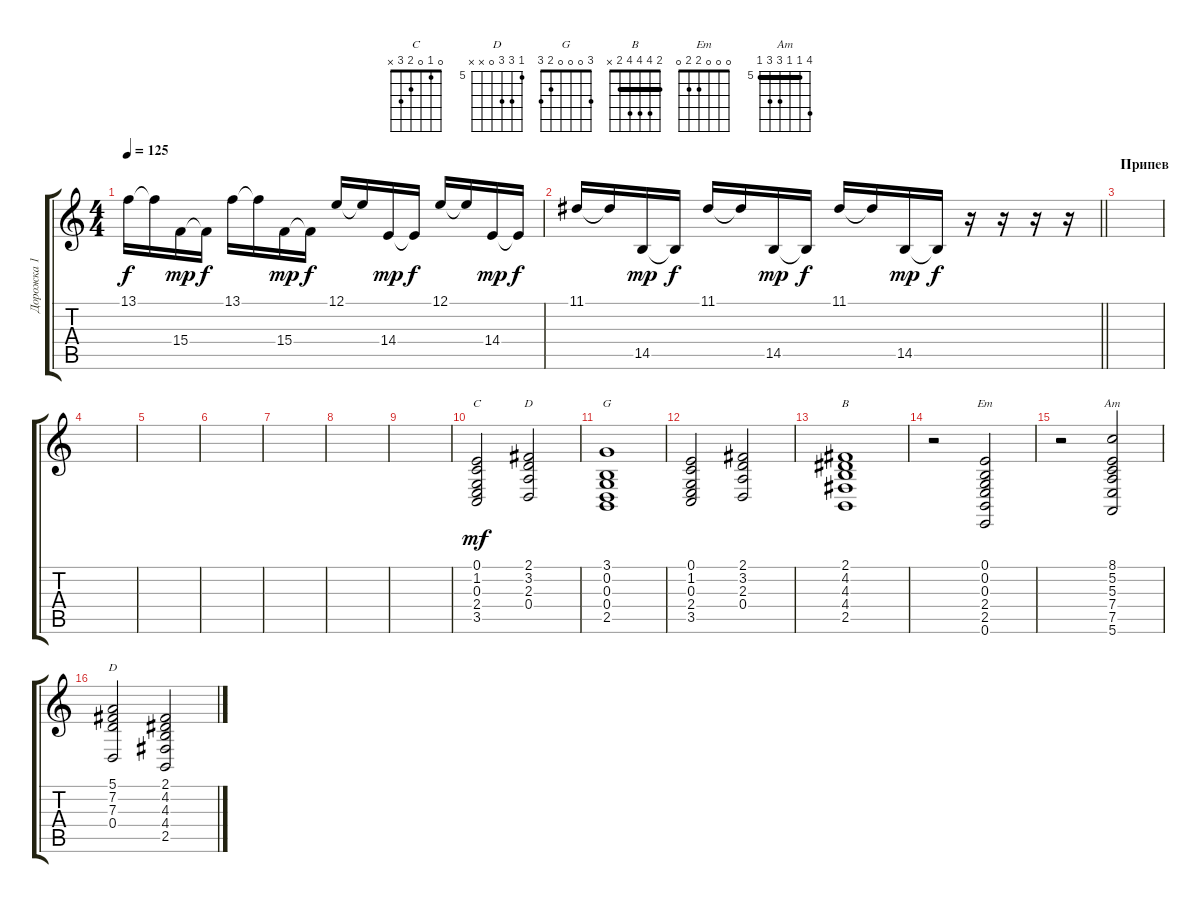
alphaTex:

\track ("Дорожка 1" "Дорожка 1") {instrument acousticgrandpiano}
\staff {score tabs}
\tuning (E4 B3 G3 D3 A2 E2) {hide}
\chord ("C" 0 1 0 2 3 x)
\chord ("D" 2 3 2 0 x x) {barre 2}
\chord ("G" 3 0 0 0 2 3)
\chord ("B" 2 4 4 4 2 x) {barre 2}
\chord ("Em" 0 0 0 2 2 0)
\chord ("Am" 8 5 5 7 7 5) {firstfret 5 barre 5}
\chord ("D" 5 7 7 0 x x) {firstfret 5}
\ts (4 4)
\tempo 125
\clef g2
\ks c
13.1.16{dy f} 13.1{t}.16 15.4.16{dy mp} 15.4{t}.16{dy f} 13.1.16 13.1{t}.16 15.4.16{dy mp} 15.4{t}.16{dy f} 12.1.16 12.1{t}.16 14.4.16{dy mp} 14.4{t}.16{dy f} 12.1.16 12.1{t}.16 14.4.16{dy mp} 14.4{t}.16{dy f} |
\barLineRight lightlight
11.1.16 11.1{t}.16 14.5.16{dy mp} 14.5{t}.16{dy f} 11.1.16 11.1{t}.16 14.5.16{dy mp} 14.5{t}.16{dy f} 11.1.16 11.1{t}.16 14.5.16{dy mp} 14.5{t}.16{dy f} r.16 r.16 r.16 r.16 |
\section ("" "Припев")
|
|
|
|
|
|
|
(0.1 1.2 0.3 2.4 3.5).2{ch "C" dy mf} (2.1 3.2 2.3 0.4).2{ch "D"} |
(3.1 0.2 0.3 0.4 2.5).1{ch "G"} |
(0.1 1.2 0.3 2.4 3.5).2 (2.1 3.2 2.3 0.4).2 |
(2.1 4.2 4.3 4.4 2.5).1{ch "B"} |
r.2 (0.1 0.2 0.3 2.4 2.5 0.6).2{ch "Em"} |
r.2 (8.1 5.2 5.3 7.4 7.5 5.6).2{ch "Am"} |
(5.1 7.2 7.3 0.4).2{ch "D"} (2.1 4.2 4.3 4.4 2.5).2
